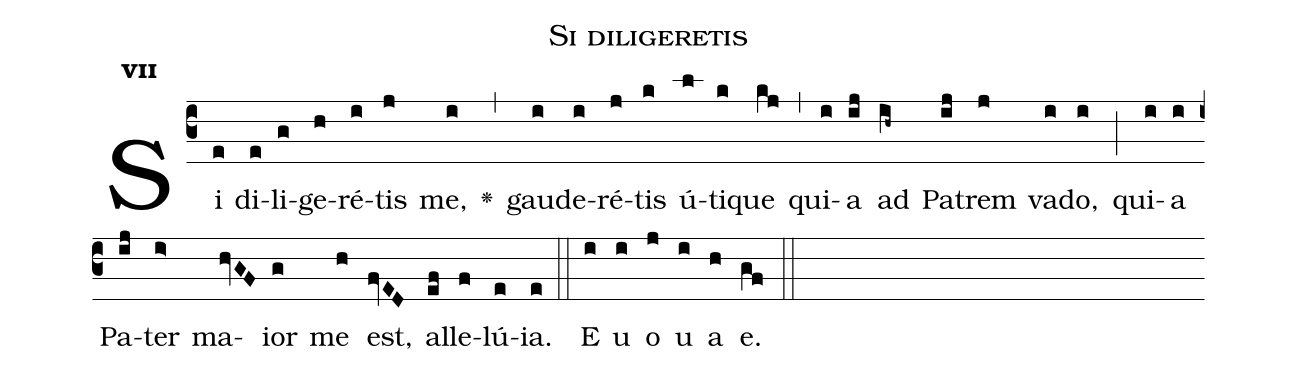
name:Si diligeretis;
office-part:Antiphona;
mode:7;
%%
initial-style: 1;
name: Si diligeretis
book: Antiphonae & Responsoria/Tomus II, p. 214;
occasion: Hebdomada V Paschae Feria III;
office-part: Vesperae Ant E;
user-notes: ;
commentary: ;
annotation: 7a;
centering-scheme: english;
fontsize: 12;
font: OFLSortsMillGoudy;
height: 11;
width: 4.5;
%%
(c3)Si(e) di(e)li(g)ge(h)ré(i)tis(j) me,(i) <v>\greheightstar</v>(,) gau(i)de(i)ré(j)tis(k) ú(l)ti(k)que(kj) (,) qui(i)a(ij) ad(ih~) Pa(ij)trem(j) va(i)do,(i) (;) qui(i)a(i) Pa(ij)ter(i>) ma(hvGF)ior(g) me(h) est,(fvED) al(ef)le(f)lú(e)ia.(e) (::)
E(i) u(i) o(j) u(i) a(h) e.(gf) (::)
